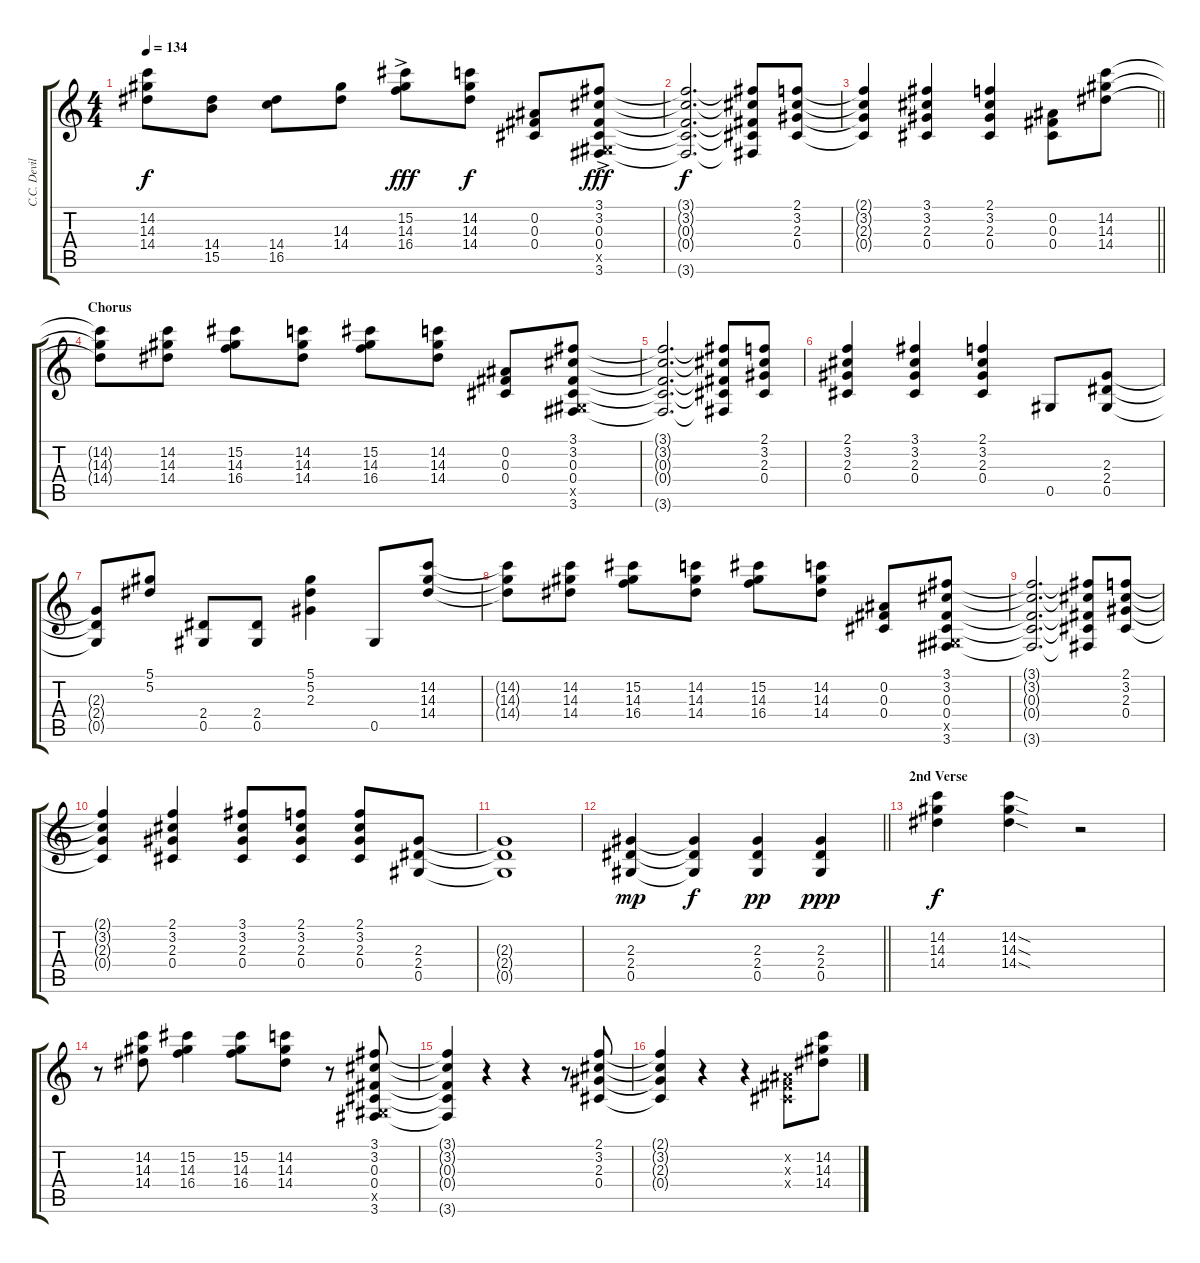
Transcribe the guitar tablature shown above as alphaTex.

\track ("C.C. Deville ( Rythm 2 )" "C.C. Devil") {instrument distortionguitar}
\staff {score tabs}
\tuning (Eb4 Bb3 Gb3 Db3 Ab2 Eb2) {hide}
\ts (4 4)
\tempo 134
\clef g2
\ks c
(14.2{t} 14.3{t} 14.4{t}).8{dy f} (14.4 15.5).8 (14.4 16.5).8 (14.3 14.4).8 (15.2{ac} 14.3{ac} 16.4{ac}).8{dy fff} (14.2 14.3 14.4).8{dy f} (0.2 0.3 0.4).8 (3.1{ac} 3.2{ac} 0.3{ac} 0.4{ac} 0.5{ac x} 3.6{ac}).8{dy fff} |
(3.1{t} 3.2{t} 0.3{t} 0.4{t} 3.6{t}).2{d dy f} (3.1{t} 3.2{t} 0.3{t} 0.4{t} 3.6{t}).8 (2.1 3.2 2.3 0.4).8 |
\barLineRight lightlight
(2.1{t} 3.2{t} 2.3{t} 0.4{t}).4 (3.1 3.2 2.3 0.4).4 (2.1 3.2 2.3 0.4).4 (0.2 0.3 0.4).8 (14.2 14.3 14.4).8 |
\section ("" "Chorus")
(14.2{t} 14.3{t} 14.4{t}).8 (14.2 14.3 14.4).8 (15.2 14.3 16.4).8 (14.2 14.3 14.4).8 (15.2 14.3 16.4).8 (14.2 14.3 14.4).8 (0.2 0.3 0.4).8 (3.1 3.2 0.3 0.4 0.5{x} 3.6).8 |
(3.1{t} 3.2{t} 0.3{t} 0.4{t} 3.6{t}).2{d} (3.1{t} 3.2{t} 0.3{t} 0.4{t} 3.6{t}).8 (2.1 3.2 2.3 0.4).8 |
(2.1 3.2 2.3 0.4).4 (3.1 3.2 2.3 0.4).4 (2.1 3.2 2.3 0.4).4 0.5.8 (2.3 2.4 0.5).8 |
(2.3{t} 2.4{t} 0.5{t}).8 (5.1 5.2).8 (2.4 0.5).8 (2.4 0.5).8 (5.1 5.2 2.3).4 0.5.8 (14.2 14.3 14.4).8 |
(14.2{t} 14.3{t} 14.4{t}).8 (14.2 14.3 14.4).8 (15.2 14.3 16.4).8 (14.2 14.3 14.4).8 (15.2 14.3 16.4).8 (14.2 14.3 14.4).8 (0.2 0.3 0.4).8 (3.1 3.2 0.3 0.4 0.5{x} 3.6).8 |
(3.1{t} 3.2{t} 0.3{t} 0.4{t} 3.6{t}).2{d} (3.1{t} 3.2{t} 0.3{t} 0.4{t} 3.6{t}).8 (2.1 3.2 2.3 0.4).8 |
(2.1{t} 3.2{t} 2.3{t} 0.4{t}).4 (2.1 3.2 2.3 0.4).4 (3.1 3.2 2.3 0.4).8 (2.1 3.2 2.3 0.4).8 (2.1 3.2 2.3 0.4).8 (2.3 2.4 0.5).8 |
(2.3{t} 2.4{t} 0.5{t}).1 |
\barLineRight lightlight
(2.3 2.4 0.5).4{dy mp} (2.3{t} 2.4{t} 0.5{t}).4{dy f} (2.3 2.4 0.5).4{dy pp} (2.3 2.4 0.5).4{dy ppp} |
\section ("" "2nd Verse")
(14.2 14.3 14.4).4{dy f} (14.2{sod} 14.3{sod} 14.4{sod}).4 r.2 |
r.8 (14.2 14.3 14.4).8 (15.2 14.3 16.4).4 (15.2 14.3 16.4).8 (14.2 14.3 14.4).8 r.8 (3.1 3.2 0.3 0.4 0.5{x} 3.6).8 |
(3.1{t} 3.2{t} 0.3{t} 0.4{t} 3.6{t}).4 r.4 r.4 r.8 (2.1 3.2 2.3 0.4).8 |
(2.1{t} 3.2{t} 2.3{t} 0.4{t}).4 r.4 r.4 (0.2{x} 0.3{x} 0.4{x}).8 (14.2 14.3 14.4).8
